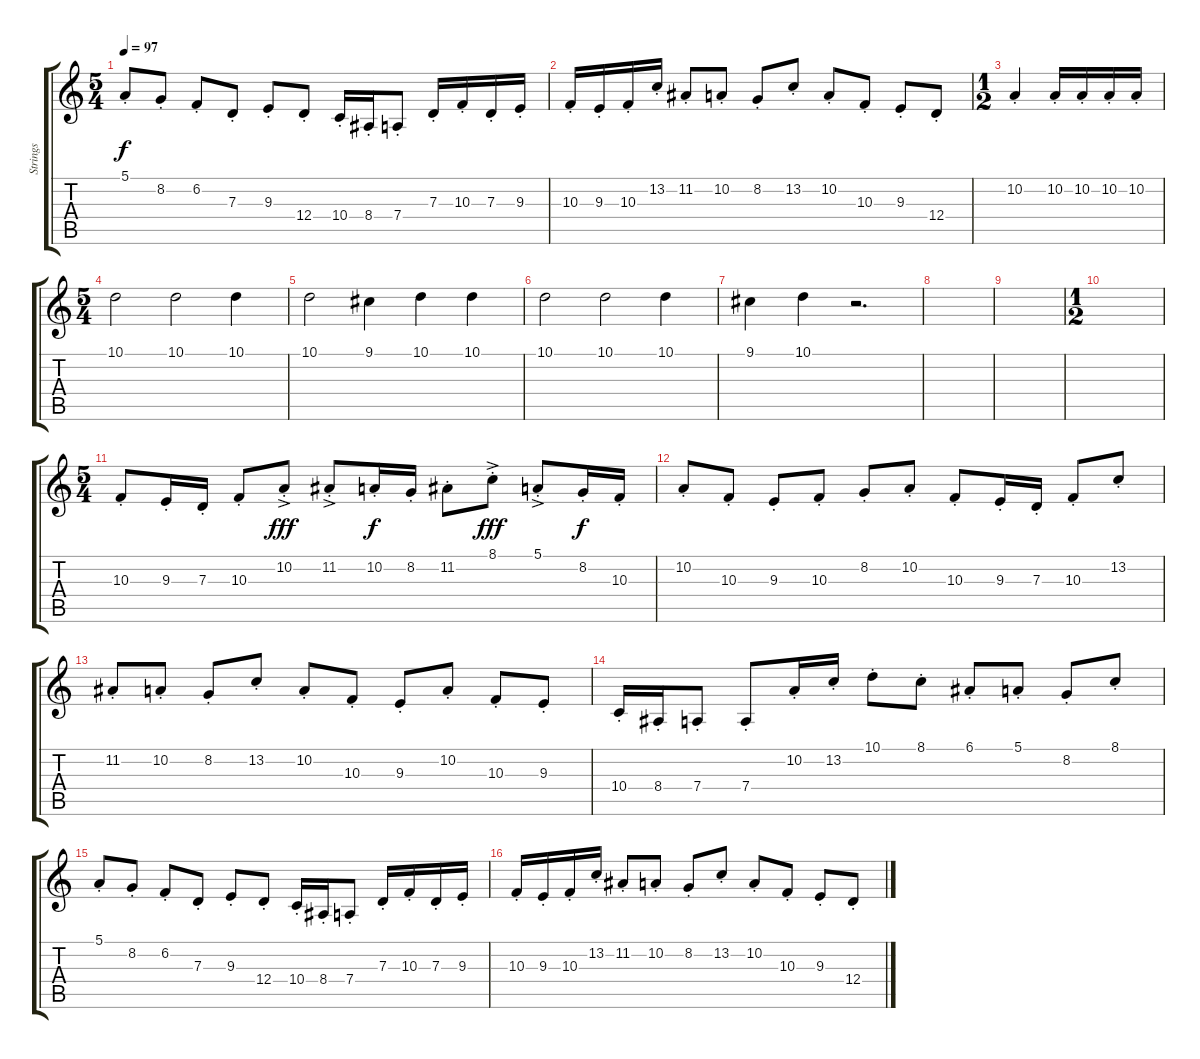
\track ("Strings" "Strings") {instrument stringensemble1}
\staff {score tabs}
\tuning (E4 B3 G3 D3 A2 E2) {hide}
\ts (5 4)
\tempo 97
\clef g2
\ks c
5.1{st}.8{dy f} 8.2{st}.8 6.2{st}.8 7.3{st}.8 9.3{st}.8 12.4{st}.8 10.4{st}.16 8.4{st}.16 7.4{st}.8 7.3{st}.16 10.3{st}.16 7.3{st}.16 9.3{st}.16 |
10.3{st}.16 9.3{st}.16 10.3{st}.16 13.2{st}.16 11.2{st}.8 10.2{st}.8 8.2{st}.8 13.2{st}.8 10.2{st}.8 10.3{st}.8 9.3{st}.8 12.4{st}.8 |
\ts (1 2)
10.2{st}.4 10.2{st}.16 10.2{st}.16 10.2{st}.16 10.2{st}.16 |
\ts (5 4)
10.1.2{volume 6} 10.1.2 10.1.4 |
10.1.2 9.1.4 10.1.4 10.1.4 |
10.1.2 10.1.2 10.1.4 |
9.1.4 10.1.4 r.2{d} |
|
|
\ts (1 2)
|
\ts (5 4)
10.3{st}.8{volume 16 instrument synthstrings1} 9.3{st}.16 7.3{st}.16 10.3{st}.8 10.2{ac st}.8{dy fff} 11.2{ac st}.8 10.2{st}.16{dy f} 8.2{st}.16 11.2{st}.8 8.1{ac st}.8{dy fff} 5.1{ac st}.8 8.2{st}.16{dy f} 10.3{st}.16 |
10.2{st}.8 10.3{st}.8 9.3{st}.8 10.3{st}.8 8.2{st}.8 10.2{st}.8 10.3{st}.8 9.3{st}.16 7.3{st}.16 10.3{st}.8 13.2{st}.8 |
11.2{st}.8 10.2{st}.8 8.2{st}.8 13.2{st}.8 10.2{st}.8 10.3{st}.8 9.3{st}.8 10.2{st}.8 10.3{st}.8 9.3{st}.8 |
10.4{st}.16 8.4{st}.16 7.4{st}.8 7.4{st}.8 10.2{st}.16 13.2{st}.16 10.1{st}.8 8.1{st}.8 6.1{st}.8 5.1{st}.8 8.2{st}.8 8.1{st}.8 |
5.1{st}.8 8.2{st}.8 6.2{st}.8 7.3{st}.8 9.3{st}.8 12.4{st}.8 10.4{st}.16 8.4{st}.16 7.4{st}.8 7.3{st}.16 10.3{st}.16 7.3{st}.16 9.3{st}.16 |
10.3{st}.16 9.3{st}.16 10.3{st}.16 13.2{st}.16 11.2{st}.8 10.2{st}.8 8.2{st}.8 13.2{st}.8 10.2{st}.8 10.3{st}.8 9.3{st}.8 12.4{st}.8
